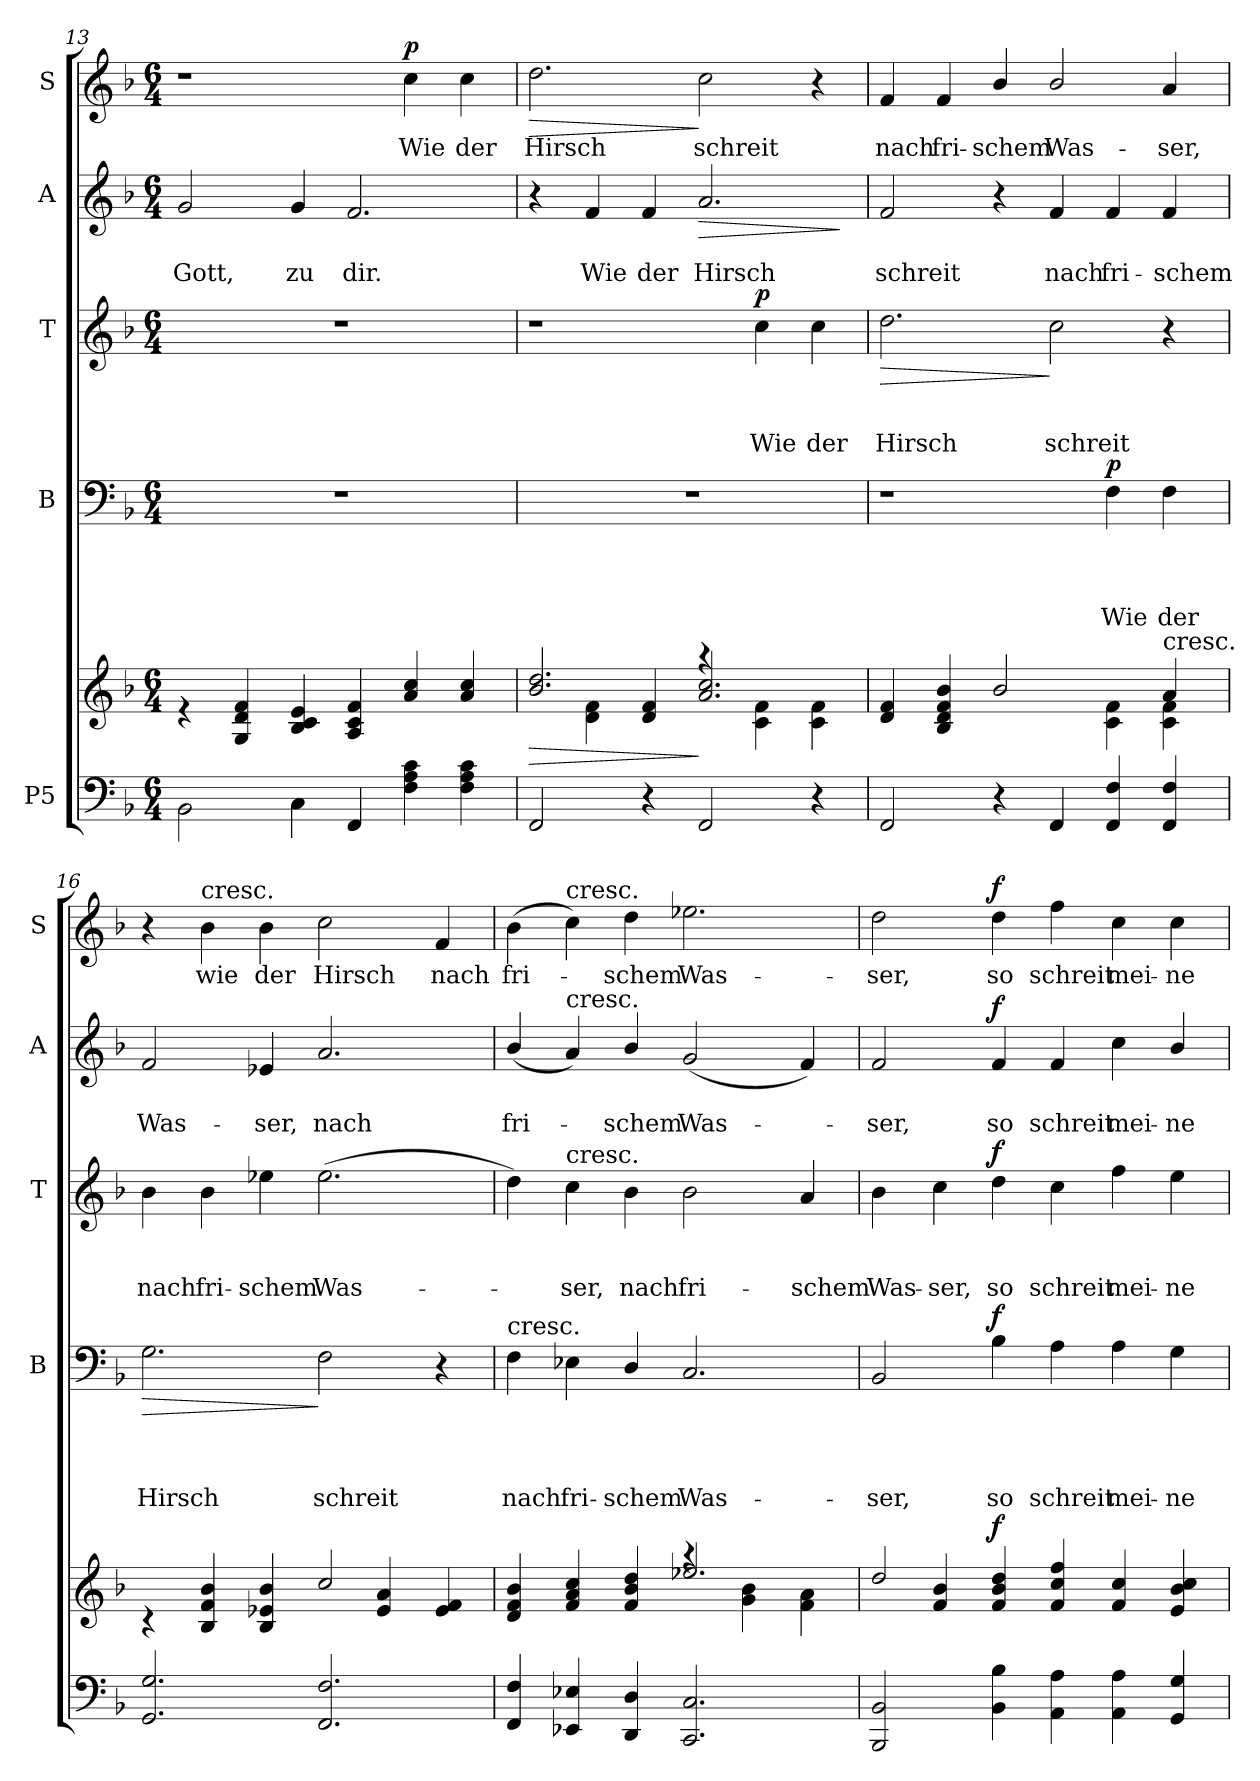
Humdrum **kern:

**kern	**kern	**dynam	**kern	**text	**text	**text	**text	**dynam	**kern	**text	**text	**text	**dynam	**kern	**text	**text	**dynam	**kern	**text	**dynam
*part5	*part5	*part5	*part4	*part4	*part4	*part4	*part4	*part4	*part3	*part3	*part3	*part3	*part3	*part2	*part2	*part2	*part2	*part1	*part1	*part1
*staff6	*staff5	*staff5/6	*staff4	*staff4	*staff4	*staff4	*staff4	*staff4	*staff3	*staff3	*staff3	*staff3	*staff3	*staff2	*staff2	*staff2	*staff2	*staff1	*staff1	*staff1
*I"P5	*	*	*I"B	*	*	*	*	*	*I"T	*	*	*	*	*I"A	*	*	*	*I"S	*	*
*	*	*	*I'B	*	*	*	*	*	*I'T	*	*	*	*	*I'A	*	*	*	*I'S	*	*
*clefF4	*clefG2	*	*clefF4	*	*	*	*	*	*clefG2	*	*	*	*	*clefG2	*	*	*	*clefG2	*	*
*	*	*	*	*	*	*	*	*	*ITrd7c12	*	*	*	*	*	*	*	*	*	*	*
*k[b-]	*k[b-]	*	*k[b-]	*	*	*	*	*	*k[b-]	*	*	*	*	*k[b-]	*	*	*	*k[b-]	*	*
*F:	*F:	*	*F:	*	*	*	*	*	*F:	*	*	*	*	*F:	*	*	*	*F:	*	*
*M6/4	*M6/4	*	*M6/4	*	*	*	*	*	*M6/4	*	*	*	*	*M6/4	*	*	*	*M6/4	*	*
=13	=13	=13	=13	=13	=13	=13	=13	=13	=13	=13	=13	=13	=13	=13	=13	=13	=13	=13	=13	=13
*	*^	*	*	*	*	*	*	*	*	*	*	*	*	*	*	*	*	*	*	*
2BB-\	1.ryy	4r	.	1.r	.	.	.	.	.	1.r	.	.	.	.	2g/	.	Gott,	.	1r	.	.
.	.	4G/ 4d/ 4f/	.	.	.	.	.	.	.	.	.	.	.	.	.	.	.	.	.	.	.
4C\	.	4B-/ 4c/ 4e/	.	.	.	.	.	.	.	.	.	.	.	.	4g/	.	zu	.	.	.	.
4FF/	.	4A/ 4c/ 4f/	.	.	.	.	.	.	.	.	.	.	.	.	2.f/	.	dir.	.	.	.	.
!	!	!	!	!	!	!	!	!	!	!	!	!	!	!	!	!	!	!	!	!	!LO:DY:a
4F\ 4A\ 4c\	.	4a/ 4cc/	.	.	.	.	.	.	.	.	.	.	.	.	.	.	.	.	4cc\	Wie	p
4F\ 4A\ 4c\	.	4a/ 4cc/	.	.	.	.	.	.	.	.	.	.	.	.	.	.	.	.	4cc\	der	.
=14	=14	=14	=14	=14	=14	=14	=14	=14	=14	=14	=14	=14	=14	=14	=14	=14	=14	=14	=14	=14	=14
!	!	!	!LO:HP:b	!	!	!	!	!	!	!	!	!	!	!	!	!	!	!	!	!	!LO:HP:b
2FF/	4ryy	2.b-/ 2.dd/	>	1.r	.	.	.	.	.	1r	.	.	.	.	4r	.	.	.	2.dd\	Hirsch	>
.	4d\ 4f\	.	.	.	.	.	.	.	.	.	.	.	.	.	4f/	.	Wie	.	.	.	.
4r	4d/ 4f/	.	.	.	.	.	.	.	.	.	.	.	.	.	4f/	.	der	.	.	.	.
!	!	!	!	!	!	!	!	!	!	!	!	!	!	!	!	!	!	!LO:HP:b	!	!	!
2FF/	4raa	2.a/ 2.cc/	]	.	.	.	.	.	.	.	.	.	.	.	2.a/	.	Hirsch	>	2cc\	schreit	]
!	!	!	!	!	!	!	!	!	!	!	!	!	!	!LO:DY:a	!	!	!	!	!	!	!
.	4c\ 4f\	.	.	.	.	.	.	.	.	4c\	.	.	Wie	p	.	.	.	.	.	.	.
4r	4c\ 4f\	.	.	.	.	.	.	.	.	4c\	.	.	der	.	.	.	.	.	4r	.	.
*	*v	*v	*	*	*	*	*	*	*	*	*	*	*	*	*	*	*	*	*	*	*
.	.	.	.	.	.	.	.	.	.	.	.	.	.	.	.	.	]	.	.	.
!!LO:PB:g=z
=15	=15	=15	=15	=15	=15	=15	=15	=15	=15	=15	=15	=15	=15	=15	=15	=15	=15	=15	=15	=15
*	*^	*	*	*	*	*	*	*	*	*	*	*	*	*	*	*	*	*	*	*
!	!	!	!	!	!	!	!	!	!	!	!	!	!	!LO:HP:b	!	!	!	!	!	!	!
2FF/	1ryy	4d/ 4f/	.	1r	.	.	.	.	.	2.d\	.	.	Hirsch	>	2f/	.	schreit	.	4f/	nach	.
.	.	4B-/ 4d/ 4f/ 4b-/	.	.	.	.	.	.	.	.	.	.	.	.	.	.	.	.	4f/	fri-	.
4r	.	2b-/	.	.	.	.	.	.	.	.	.	.	.	.	4r	.	.	.	4b-/	-schem	.
4FF/	.	.	.	.	.	.	.	.	.	2c\	.	.	schreit	]	4f/	.	nach	.	2b-/	Was-	.
!	!	!	!	!	!	!	!	!	!LO:DY:a	!	!	!	!	!	!	!	!	!	!	!	!
4FF/ 4F/	4ryy	4c\ 4f\	.	4F\	.	.	.	Wie	p	.	.	.	.	.	4f/	.	fri-	.	.	.	.
!	!LO:TX:a:t=cresc.	!	!	!	!	!	!	!	!	!	!	!	!	!	!	!	!	!	!	!	!
4FF/ 4F/	4a/	4c\ 4f\	.	4F\	.	.	.	der	.	4r	.	.	.	.	4f/	.	-schem	.	4a/	-ser,	.
=16	=16	=16	=16	=16	=16	=16	=16	=16	=16	=16	=16	=16	=16	=16	=16	=16	=16	=16	=16	=16	=16
!	!	!	!	!	!	!	!	!	!LO:HP:b	!	!	!	!	!	!	!	!	!	!	!	!
2.GG/ 2.G/	2.ryy	4rc	.	2.G\	.	.	.	Hirsch	>	4B-\	.	.	nach	.	2f/	.	Was-	.	4r	.	.
!	!	!	!	!	!	!	!	!	!	!	!	!	!	!	!	!	!	!	!LO:TX:a:t=cresc.	!	!
.	.	4B-/ 4f/ 4b-/	.	.	.	.	.	.	.	4B-\	.	.	fri-	.	.	.	.	.	4b-\	wie	.
.	.	4B-/ 4e-X/ 4b-/	.	.	.	.	.	.	.	4e-X\	.	.	-schem	.	4e-X/	.	-ser,	.	4b-\	der	.
2.FF/ 2.F/	2cc/	4ryy	.	2F\	.	.	.	schreit	]	(>2.e-\	.	.	Was-	.	2.a/	.	nach	.	2cc\	Hirsch	.
.	.	4e-/ 4a/	.	.	.	.	.	.	.	.	.	.	.	.	.	.	.	.	.	.	.
.	4ryy	4e-/ 4f/	.	4r	.	.	.	.	.	.	.	.	.	.	.	.	.	.	4f/	nach	.
=17	=17	=17	=17	=17	=17	=17	=17	=17	=17	=17	=17	=17	=17	=17	=17	=17	=17	=17	=17	=17	=17
!	!	!	!	!LO:TX:a:t=cresc.	!	!	!	!	!	!	!	!	!	!	!	!	!	!	!	!	!
4FF/ 4F/	4d/ 4f/ 4b-/	2.ryy	.	4F\	.	.	.	nach	.	4d\)	.	.	.	.	(4b-/	.	fri-	.	(>4b-\	fri-	.
!	!	!	!	!	!	!	!	!	!	!	!	!	!	!	!	!	!	!	!LO:TX:a:t=cresc.	!	!
!	!	!	!	!	!	!	!	!	!	!	!	!	!	!	!LO:TX:a:t=cresc.	!	!	!	!	!	!
!	!	!	!	!	!	!	!	!	!	!LO:TX:a:t=cresc.	!	!	!	!	!	!	!	!	!	!	!
4EE-X/ 4E-X/	4f/ 4a/ 4cc/	.	.	4E-X\	.	.	.	fri-	.	4c\	.	.	-ser,	.	4a/)	.	.	.	4cc\)	.	.
4DD/ 4D/	4f/ 4b-/ 4dd/	.	.	4D/	.	.	.	-schem	.	4B-\	.	.	nach	.	4b-/	.	-schem	.	4dd\	-schem	.
2.CC/ 2.C/	4raa	2.ee-X/	.	2.C/	.	.	.	Was-	.	2B-\	.	.	fri-	.	(2g/	.	Was-	.	2.ee-X\	Was-	.
.	4g\ 4b-\	.	.	.	.	.	.	.	.	.	.	.	.	.	.	.	.	.	.	.	.
.	4f\ 4a\	.	.	.	.	.	.	.	.	4A/	.	.	-schem	.	4f/)	.	.	.	.	.	.
=18	=18	=18	=18	=18	=18	=18	=18	=18	=18	=18	=18	=18	=18	=18	=18	=18	=18	=18	=18	=18	=18
2BBB-/ 2BB-/	2dd/	4ryy	.	2BB-/	.	.	.	-ser,	.	4B-\	.	.	Was-	.	2f/	.	-ser,	.	2dd\	-ser,	.
.	.	4f/ 4b-/	.	.	.	.	.	.	.	4c\	.	.	-ser,	.	.	.	.	.	.	.	.
!	!	!	!LO:DY:a	!	!	!	!	!	!LO:DY:a	!	!	!	!	!LO:DY:a	!	!	!	!LO:DY:a	!	!	!LO:DY:a
4BB-\ 4B-\	4f/ 4b-/ 4dd/	1ryy	f	4B-\	.	.	.	so	f	4d\	.	.	so	f	4f/	.	so	f	4dd\	so	f
4AA\ 4A\	4f/ 4cc/ 4ff/	.	.	4A\	.	.	.	schreit	.	4c\	.	.	schreit	.	4f/	.	schreit	.	4ff\	schreit	.
4AA\ 4A\	4f/ 4cc/	.	.	4A\	.	.	.	mei-	.	4f\	.	.	mei-	.	4cc\	.	mei-	.	4cc\	mei-	.
4GG/ 4G/	4e/ 4b-/ 4cc/	.	.	4G\	.	.	.	-ne	.	4e\	.	.	-ne	.	4b-/	.	-ne	.	4cc\	-ne	.
*	*v	*v	*	*	*	*	*	*	*	*	*	*	*	*	*	*	*	*	*	*	*
=	=	=	=	=	=	=	=	=	=	=	=	=	=	=	=	=	=	=	=	=
*-	*-	*-	*-	*-	*-	*-	*-	*-	*-	*-	*-	*-	*-	*-	*-	*-	*-	*-	*-	*-
